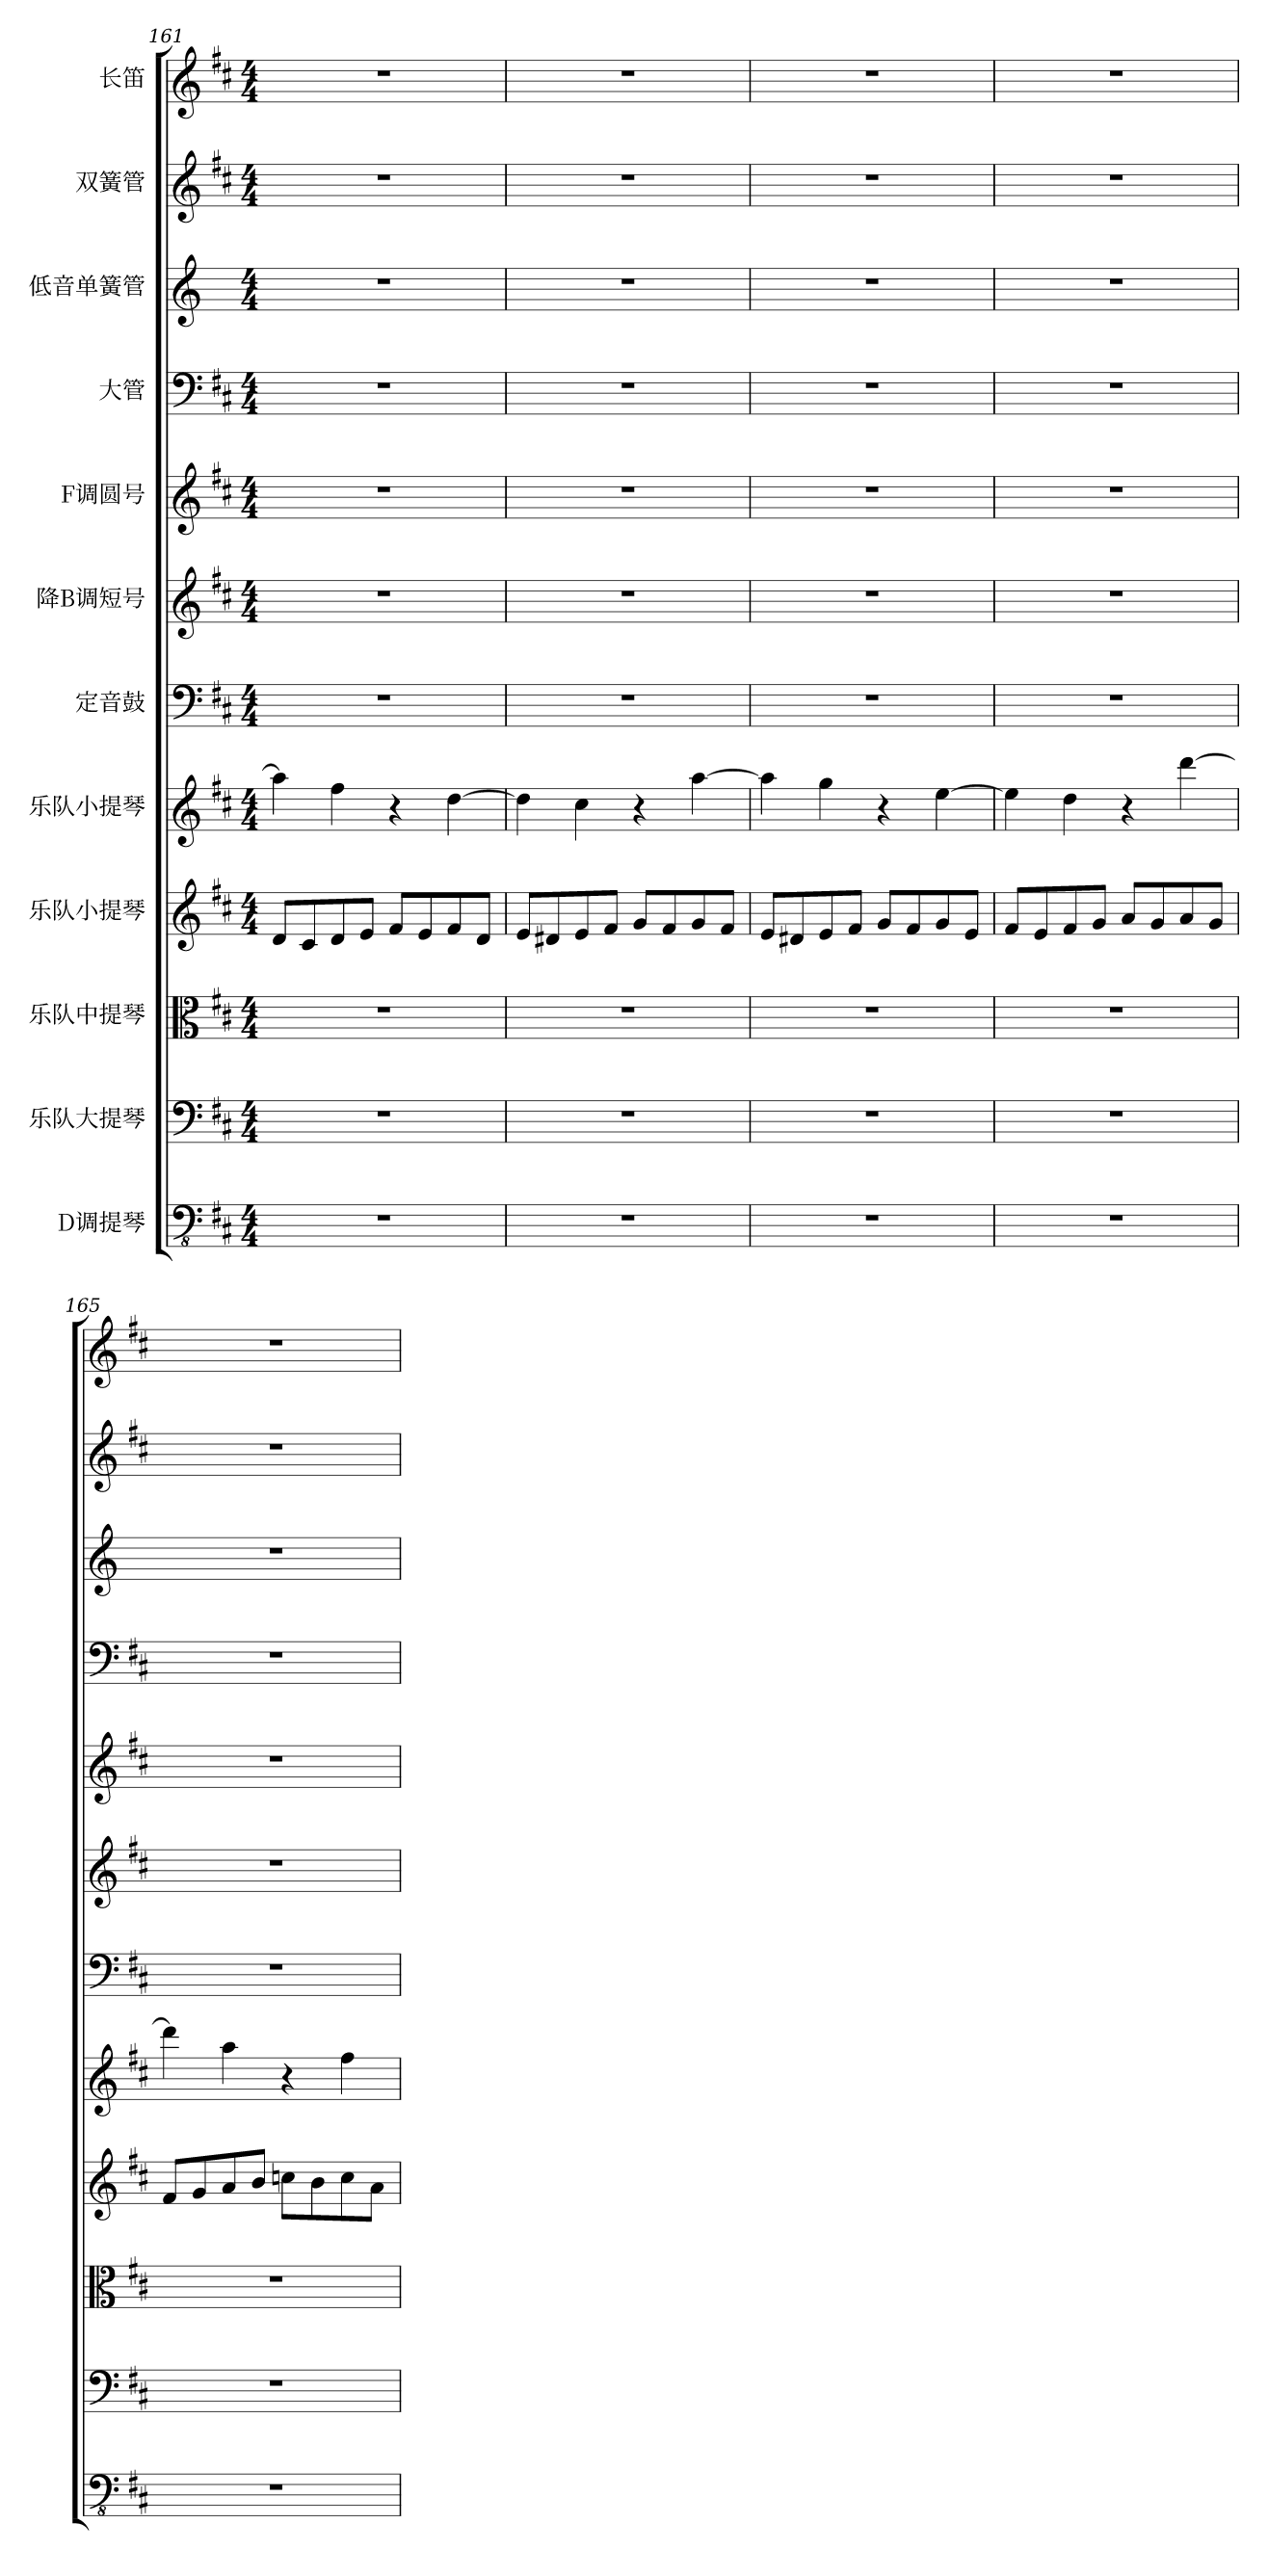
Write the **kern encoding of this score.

**kern	**kern	**kern	**kern	**kern	**kern	**kern	**kern	**kern	**kern	**kern	**kern
*part12	*part11	*part10	*part9	*part8	*part7	*part6	*part5	*part4	*part3	*part2	*part1
*staff12	*staff11	*staff10	*staff9	*staff8	*staff7	*staff6	*staff5	*staff4	*staff3	*staff2	*staff1
*I"D调提琴	*I"乐队大提琴	*I"乐队中提琴	*I"乐队小提琴	*I"乐队小提琴	*I"定音鼓	*I"降B调短号	*I"F调圆号	*I"大管	*I"低音单簧管	*I"双簧管	*I"长笛
*clefFv4	*clefF4	*clefC3	*clefG2	*clefG2	*clefF4	*clefG2	*clefG2	*clefF4	*clefG2	*clefG2	*clefG2
*ITrd7c12	*	*	*	*	*	*ITrd1c2	*ITrd4c7	*	*ITrd8c14	*	*
*k[f#c#]	*k[f#c#]	*k[f#c#]	*k[f#c#]	*k[f#c#]	*k[f#c#]	*k[]	*k[f#]	*k[f#c#]	*k[]	*k[f#c#]	*k[f#c#]
*M4/4	*M4/4	*M4/4	*M4/4	*M4/4	*M4/4	*M4/4	*M4/4	*M4/4	*M4/4	*M4/4	*M4/4
=161	=161	=161	=161	=161	=161	=161	=161	=161	=161	=161	=161
1r	1r	1r	8d/L	4aa\]	1r	1r	1r	1r	1r	1r	1r
.	.	.	8c#/	.	.	.	.	.	.	.	.
.	.	.	8d/	4ff#\	.	.	.	.	.	.	.
.	.	.	8e/J	.	.	.	.	.	.	.	.
.	.	.	8f#/L	4r	.	.	.	.	.	.	.
.	.	.	8e/	.	.	.	.	.	.	.	.
.	.	.	8f#/	[4dd\	.	.	.	.	.	.	.
.	.	.	8d/J	.	.	.	.	.	.	.	.
=162	=162	=162	=162	=162	=162	=162	=162	=162	=162	=162	=162
1r	1r	1r	8e/L	4dd\]	1r	1r	1r	1r	1r	1r	1r
.	.	.	8d#X/	.	.	.	.	.	.	.	.
.	.	.	8e/	4cc#\	.	.	.	.	.	.	.
.	.	.	8f#/J	.	.	.	.	.	.	.	.
.	.	.	8g/L	4r	.	.	.	.	.	.	.
.	.	.	8f#/	.	.	.	.	.	.	.	.
.	.	.	8g/	[4aa\	.	.	.	.	.	.	.
.	.	.	8f#/J	.	.	.	.	.	.	.	.
=163	=163	=163	=163	=163	=163	=163	=163	=163	=163	=163	=163
1r	1r	1r	8e/L	4aa\]	1r	1r	1r	1r	1r	1r	1r
.	.	.	8d#X/	.	.	.	.	.	.	.	.
.	.	.	8e/	4gg\	.	.	.	.	.	.	.
.	.	.	8f#/J	.	.	.	.	.	.	.	.
.	.	.	8g/L	4r	.	.	.	.	.	.	.
.	.	.	8f#/	.	.	.	.	.	.	.	.
.	.	.	8g/	[4ee\	.	.	.	.	.	.	.
.	.	.	8e/J	.	.	.	.	.	.	.	.
!!LO:PB:g=z
=164	=164	=164	=164	=164	=164	=164	=164	=164	=164	=164	=164
1r	1r	1r	8f#/L	4ee\]	1r	1r	1r	1r	1r	1r	1r
.	.	.	8e/	.	.	.	.	.	.	.	.
.	.	.	8f#/	4dd\	.	.	.	.	.	.	.
.	.	.	8g/J	.	.	.	.	.	.	.	.
.	.	.	8a/L	4r	.	.	.	.	.	.	.
.	.	.	8g/	.	.	.	.	.	.	.	.
.	.	.	8a/	[4ddd\	.	.	.	.	.	.	.
.	.	.	8g/J	.	.	.	.	.	.	.	.
=165	=165	=165	=165	=165	=165	=165	=165	=165	=165	=165	=165
1r	1r	1r	8f#/L	4ddd\]	1r	1r	1r	1r	1r	1r	1r
.	.	.	8g/	.	.	.	.	.	.	.	.
.	.	.	8a/	4aa\	.	.	.	.	.	.	.
.	.	.	8b/J	.	.	.	.	.	.	.	.
.	.	.	8ccn\L	4r	.	.	.	.	.	.	.
.	.	.	8b\	.	.	.	.	.	.	.	.
.	.	.	8cc\	4ff#\	.	.	.	.	.	.	.
.	.	.	8a\J	.	.	.	.	.	.	.	.
=	=	=	=	=	=	=	=	=	=	=	=
*-	*-	*-	*-	*-	*-	*-	*-	*-	*-	*-	*-
